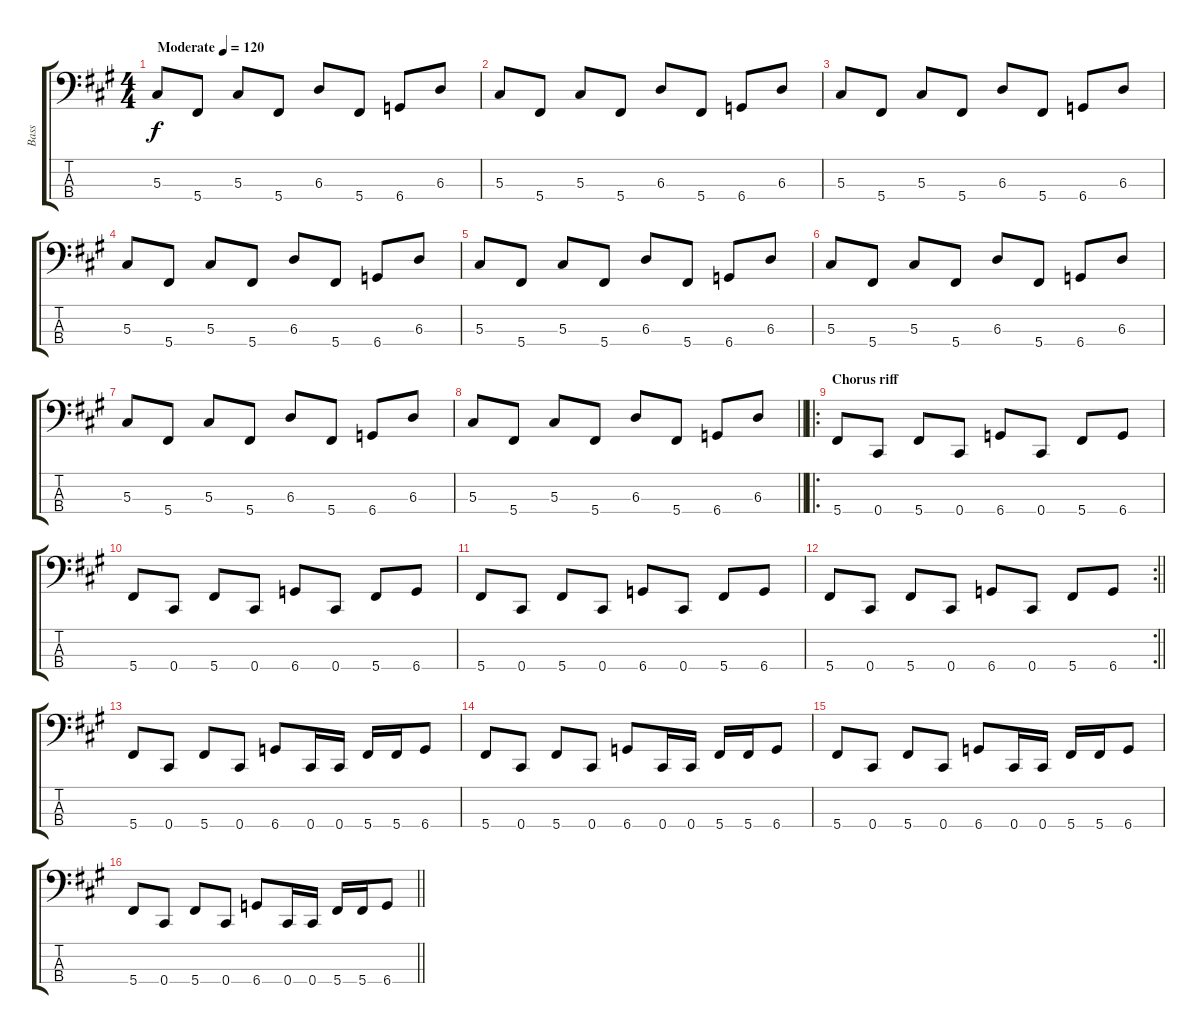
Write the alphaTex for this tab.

\track ("Bass" "Bass") {instrument electricbasspick}
\staff {score tabs}
\tuning (Gb2 Db2 Ab1 Db1) {hide}
\ts (4 4)
\section ("" "")
\tempo (120 "Moderate")
\clef f4
\ks f#minor
5.3.8{dy f instrument electricbasspick} 5.4.8 5.3.8 5.4.8 6.3.8 5.4.8 6.4.8 6.3.8 |
5.3.8 5.4.8 5.3.8 5.4.8 6.3.8 5.4.8 6.4.8 6.3.8 |
5.3.8 5.4.8 5.3.8 5.4.8 6.3.8 5.4.8 6.4.8 6.3.8 |
5.3.8 5.4.8 5.3.8 5.4.8 6.3.8 5.4.8 6.4.8 6.3.8 |
5.3.8 5.4.8 5.3.8 5.4.8 6.3.8 5.4.8 6.4.8 6.3.8 |
5.3.8 5.4.8 5.3.8 5.4.8 6.3.8 5.4.8 6.4.8 6.3.8 |
5.3.8 5.4.8 5.3.8 5.4.8 6.3.8 5.4.8 6.4.8 6.3.8 |
\barLineRight lightlight
5.3.8 5.4.8 5.3.8 5.4.8 6.3.8 5.4.8 6.4.8 6.3.8 |
\ro
\section ("" "Chorus riff")
5.4.8 0.4.8 5.4.8 0.4.8 6.4.8 0.4.8 5.4.8 6.4.8 |
5.4.8 0.4.8 5.4.8 0.4.8 6.4.8 0.4.8 5.4.8 6.4.8 |
5.4.8 0.4.8 5.4.8 0.4.8 6.4.8 0.4.8 5.4.8 6.4.8 |
\rc 2
\barLineRight lightlight
5.4.8 0.4.8 5.4.8 0.4.8 6.4.8 0.4.8 5.4.8 6.4.8 |
\section ("" "")
5.4.8 0.4.8 5.4.8 0.4.8 6.4.8 0.4.16 0.4.16 5.4.16 5.4.16 6.4.8 |
5.4.8 0.4.8 5.4.8 0.4.8 6.4.8 0.4.16 0.4.16 5.4.16 5.4.16 6.4.8 |
5.4.8 0.4.8 5.4.8 0.4.8 6.4.8 0.4.16 0.4.16 5.4.16 5.4.16 6.4.8 |
\barLineRight lightlight
5.4.8 0.4.8 5.4.8 0.4.8 6.4.8 0.4.16 0.4.16 5.4.16 5.4.16 6.4.8
